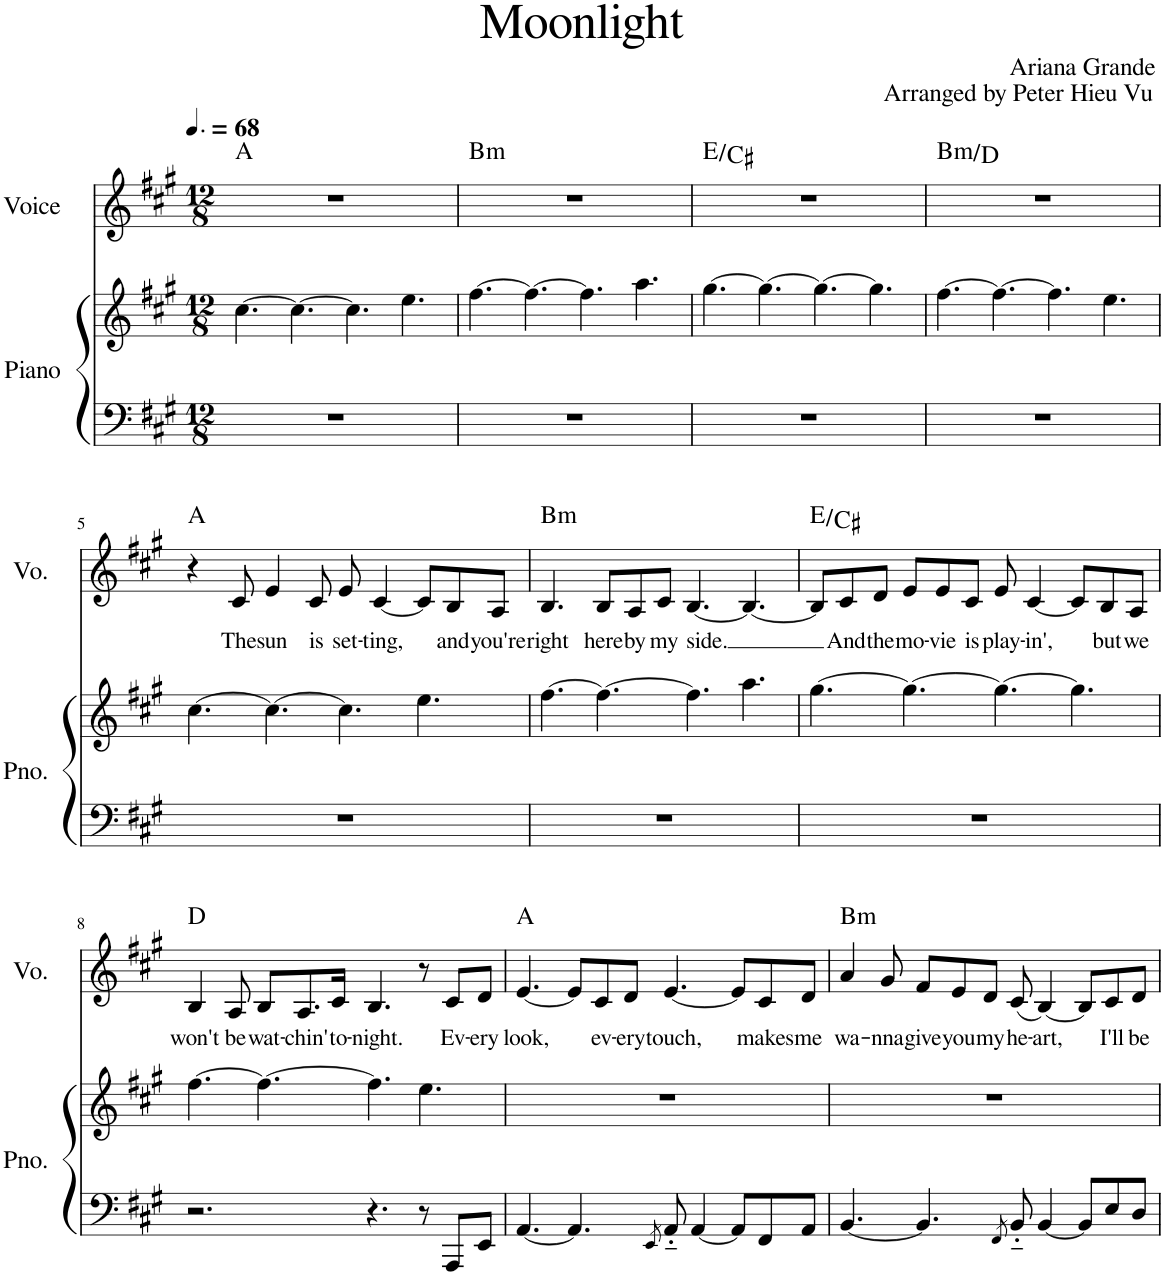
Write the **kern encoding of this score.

**kern	**kern	**kern	**text	**harte
*part2	*part2	*part1	*part1	*part1
*staff3	*staff2	*staff1	*staff1	*
*I"Piano	*	*I"Voice	*	*
*I'Pno.	*	*I'Vo.	*	*
*clefF4	*clefG2	*clefG2	*	*
*k[f#c#g#]	*k[f#c#g#]	*k[f#c#g#]	*	*
*M12/8	*M12/8	*M12/8	*	*
*MM102	*MM102	*MM102	*	*
=1	=1	=1	=1	=1
1.r	[4.cc#\	1.r	.	A:maj
.	4.cc#\_	.	.	.
.	4.cc#\]	.	.	.
.	4.ee\	.	.	.
=2	=2	=2	=2	=2
!	!	!	!	!LO:H:kt=m
1.r	[4.ff#\	1.r	.	B:min
.	4.ff#\_	.	.	.
.	4.ff#\]	.	.	.
.	4.aa\	.	.	.
=3	=3	=3	=3	=3
1.r	[4.gg#\	1.r	.	E:maj/6
.	4.gg#\_	.	.	.
.	4.gg#\_	.	.	.
.	4.gg#\]	.	.	.
=4	=4	=4	=4	=4
!	!	!	!	!LO:H:kt=m
1.r	[4.ff#\	1.r	.	B:min/b3
.	4.ff#\_	.	.	.
.	4.ff#\]	.	.	.
.	4.ee\	.	.	.
!!LO:LB:g=z
=5	=5	=5	=5	=5
1.r	[4.cc#\	4r	.	A:maj
!	!	!	!LO:LY:b	!
.	.	8c#/	The	.
!	!	!	!LO:LY:b	!
.	4.cc#\_	4e/	sun	.
!	!	!	!LO:LY:b	!
.	.	8c#/	is	.
!	!	!	!LO:LY:b	!
.	4.cc#\]	8e/	set-	.
!	!	!	!LO:LY:b	!
.	.	[4c#/	-ting,	.
.	4.ee\	8c#/L]	.	.
!	!	!	!LO:LY:b	!
.	.	8B/	and	.
!	!	!	!LO:LY:b	!
.	.	8A/J	you're	.
=6	=6	=6	=6	=6
!	!	!	!LO:LY:b	!LO:H:kt=m
1.r	[4.ff#\	4.B/	right	B:min
!	!	!	!LO:LY:b	!
.	4.ff#\_	8B/L	here	.
!	!	!	!LO:LY:b	!
.	.	8A/	by	.
!	!	!	!LO:LY:b	!
.	.	8c#/J	my	.
!	!	!	!LO:LY:b	!
.	4.ff#\]	[4.B/	side.	.
.	4.aa\	4.B/_	.	.
=7	=7	=7	=7	=7
1.r	[4.gg#\	8B/L]	.	E:maj/6
!	!	!	!LO:LY:b	!
.	.	8c#/	And	.
!	!	!	!LO:LY:b	!
.	.	8d/J	the	.
!	!	!	!LO:LY:b	!
.	4.gg#\_	8e/L	mo-	.
!	!	!	!LO:LY:b	!
.	.	8e/	-vie	.
!	!	!	!LO:LY:b	!
.	.	8c#/J	is	.
!	!	!	!LO:LY:b	!
.	4.gg#\_	8e/	play-	.
!	!	!	!LO:LY:b	!
.	.	[4c#/	in',	.
.	4.gg#\]	8c#/L]	.	.
!	!	!	!LO:LY:b	!
.	.	8B/	but	.
!	!	!	!LO:LY:b	!
.	.	8A/J	we	.
!!LO:LB:g=z
=8	=8	=8	=8	=8
!	!	!	!LO:LY:b	!
2.r	[4.ff#\	4B/	won't	D:maj
!	!	!	!LO:LY:b	!
.	.	8A/	be	.
!	!	!	!LO:LY:b	!
.	4.ff#\_	8B/L	wat-	.
!	!	!	!LO:LY:b	!
.	.	8.A/	-chin'	.
!	!	!	!LO:LY:b	!
.	.	16c#/Jk	to-	.
!	!	!	!LO:LY:b	!
4.r	4.ff#\]	4.B/	-night.	.
8r	4.ee\	8r	.	.
!	!	!	!LO:LY:b	!
8AAA/L	.	8c#/L	Ev-	.
!	!	!	!LO:LY:b	!
8EE/J	.	8d/J	-ery	.
=9	=9	=9	=9	=9
!	!	!	!LO:LY:b	!
[4.AA/	1.r	[4.e/	look,	A:maj
4.AA/]	.	8e/L]	.	.
!	!	!	!LO:LY:b	!
.	.	8c#/	ev-	.
!	!	!	!LO:LY:b	!
.	.	8d/J	-ery	.
8qEE/	.	.	.	.
!	!	!	!LO:LY:b	!
8AA'~/	.	[4.e/	touch,	.
[4AA/	.	.	.	.
8AA/L]	.	8e/L]	.	.
!	!	!	!LO:LY:b	!
8FF#/	.	8c#/	makes	.
!	!	!	!LO:LY:b	!
8AA/J	.	8d/J	me	.
=10	=10	=10	=10	=10
!	!	!	!LO:LY:b	!LO:H:kt=m
[4.BB/	1.r	4a/	wa-	B:min
!	!	!	!LO:LY:b	!
.	.	8g#/	-nna	.
!	!	!	!LO:LY:b	!
4.BB/]	.	8f#/L	give	.
!	!	!	!LO:LY:b	!
.	.	8e/	you	.
!	!	!	!LO:LY:b	!
.	.	8d/J	my	.
8qFF#/	.	.	.	.
!	!	!	!LO:LY:b	!
8BB'~/	.	(8c#/	he-	.
!	!	!	!LO:LY:b	!
[4BB/	.	[4B/)	-art,	.
8BB/L]	.	8B/L]	.	.
!	!	!	!LO:LY:b	!
8E/	.	8c#/	I'll	.
!	!	!	!LO:LY:b	!
8D/J	.	8d/J	be	.
=	=	=	=	=
*-	*-	*-	*-	*-
